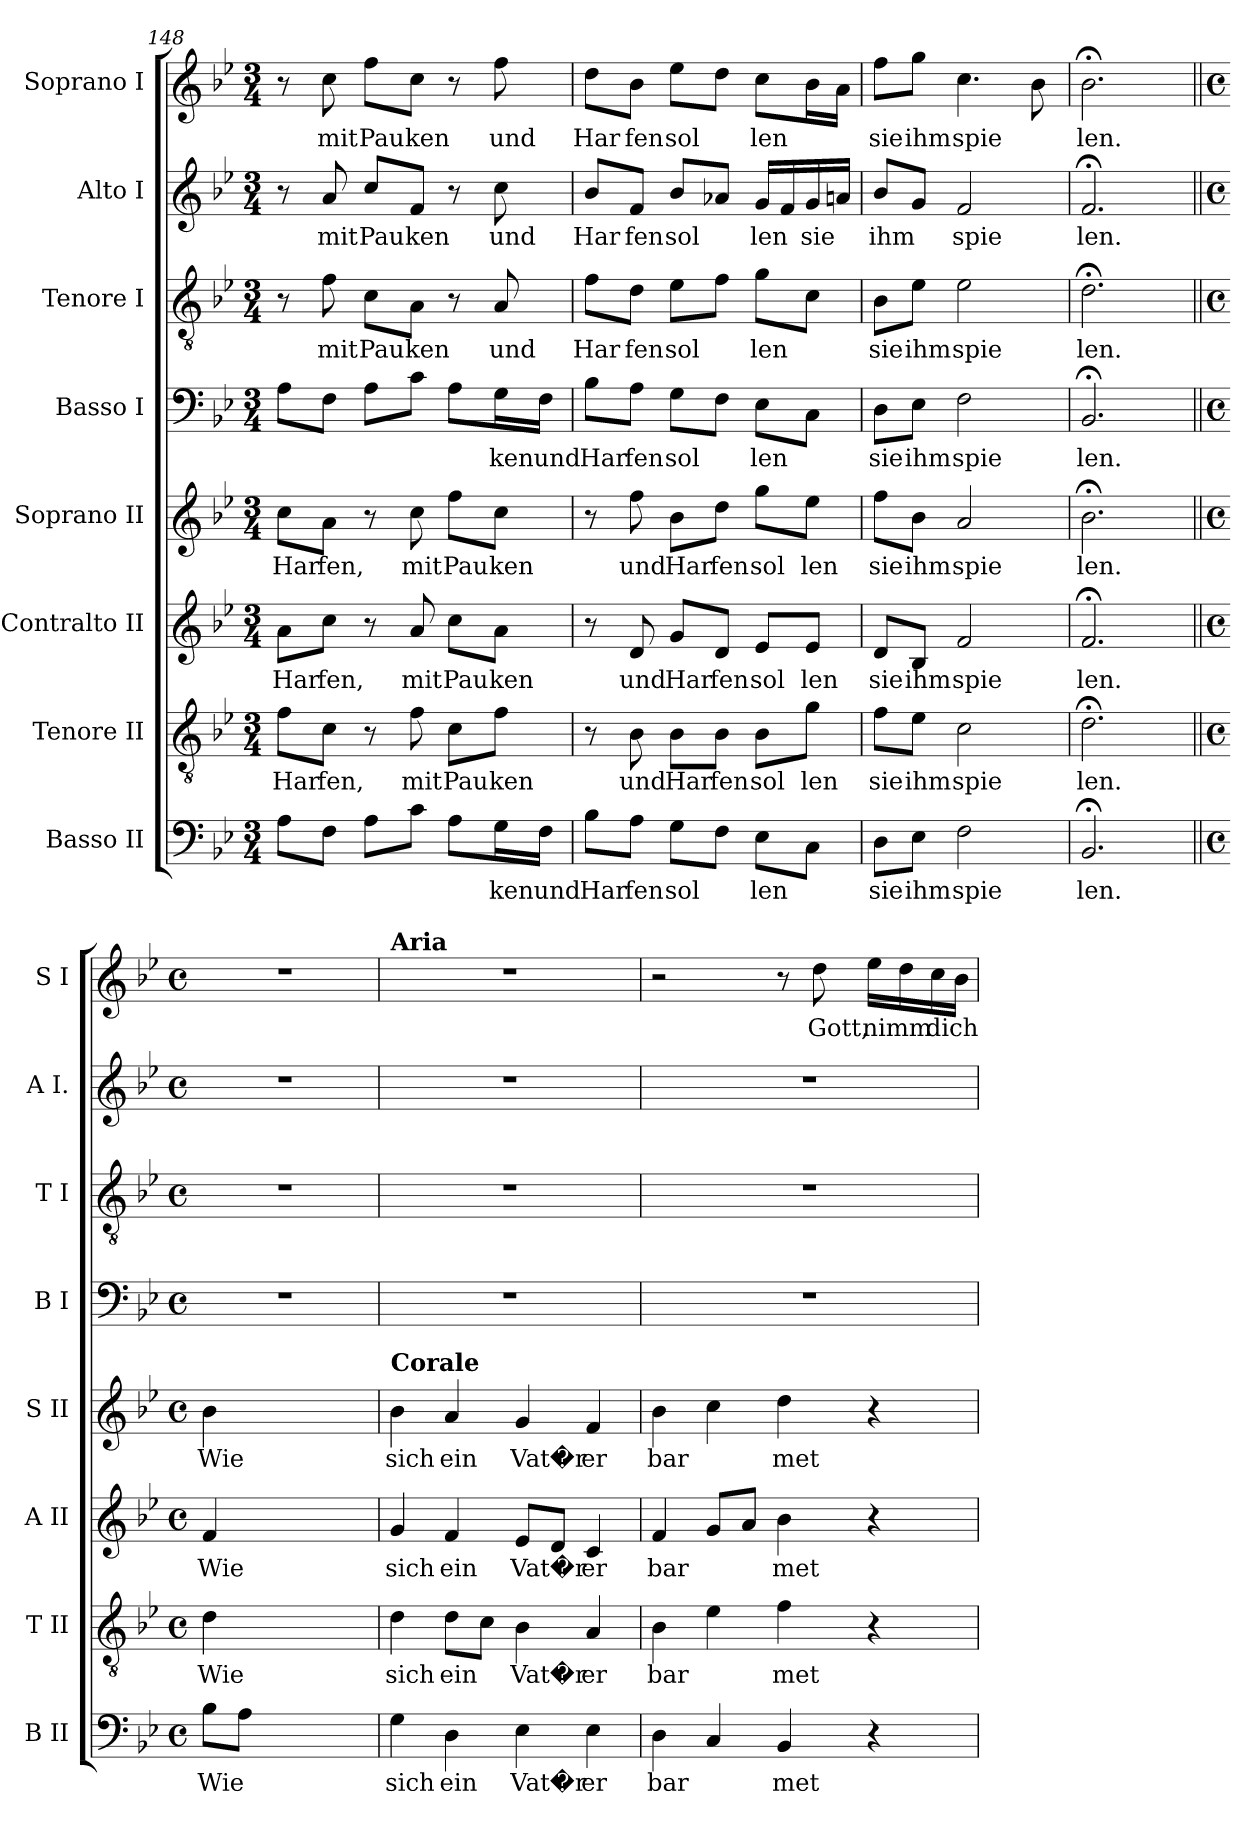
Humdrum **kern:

**kern	**text	**kern	**text	**kern	**text	**kern	**text	**kern	**text	**kern	**text	**kern	**text	**kern	**text
*part8	*part8	*part7	*part7	*part6	*part6	*part5	*part5	*part4	*part4	*part3	*part3	*part2	*part2	*part1	*part1
*staff8	*staff8	*staff7	*staff7	*staff6	*staff6	*staff5	*staff5	*staff4	*staff4	*staff3	*staff3	*staff2	*staff2	*staff1	*staff1
*I"Basso II	*	*I"Tenore II	*	*I"Contralto II	*	*I"Soprano II	*	*I"Basso I	*	*I"Tenore I	*	*I"Alto I	*	*I"Soprano I	*
*I'B II	*	*I'T II	*	*I'A II	*	*I'S II	*	*I'B I	*	*I'T I	*	*I'A I.	*	*I'S I	*
*clefF4	*	*clefGv2	*	*clefG2	*	*clefG2	*	*clefF4	*	*clefGv2	*	*clefG2	*	*clefG2	*
*k[b-e-]	*	*k[b-e-]	*	*k[b-e-]	*	*k[b-e-]	*	*k[b-e-]	*	*k[b-e-]	*	*k[b-e-]	*	*k[b-e-]	*
*M3/4	*	*M3/4	*	*M3/4	*	*M3/4	*	*M3/4	*	*M3/4	*	*M3/4	*	*M3/4	*
=148	=148	=148	=148	=148	=148	=148	=148	=148	=148	=148	=148	=148	=148	=148	=148
!	!	!	!LO:LY:b	!	!LO:LY:b	!	!LO:LY:b	!	!	!	!	!	!	!	!
8A\L	.	8f\L	Har	8a\L	Har	8cc\L	Har	8A\L	.	8r	.	8r	.	8r	.
!	!	!	!LO:LY:b	!	!LO:LY:b	!	!LO:LY:b	!	!	!	!LO:LY:b	!	!LO:LY:b	!	!LO:LY:b
8F\J	.	8c\J	fen,	8cc\J	fen,	8a\J	fen,	8F\J	.	8f\	mit	8a/	mit	8cc\	mit
!	!	!	!	!	!	!	!	!	!	!	!LO:LY:b	!	!LO:LY:b	!	!LO:LY:b
8A\L	.	8r	.	8r	.	8r	.	8A\L	.	8c\L	Pau	8cc/L	Pau	8ff\L	Pau
!	!	!	!LO:LY:b	!	!LO:LY:b	!	!LO:LY:b	!	!	!	!LO:LY:b	!	!LO:LY:b	!	!LO:LY:b
8c\J	.	8f\	mit	8a/	mit	8cc\	mit	8c\J	.	8A\J	ken	8f/J	ken	8cc\J	ken
!	!	!	!LO:LY:b	!	!LO:LY:b	!	!LO:LY:b	!	!	!	!	!	!	!	!
8A\L	.	8c\L	Pau	8cc\L	Pau	8ff\L	Pau	8A\L	.	8r	.	8r	.	8r	.
!	!LO:LY:b	!	!LO:LY:b	!	!LO:LY:b	!	!LO:LY:b	!	!LO:LY:b	!	!LO:LY:b	!	!LO:LY:b	!	!LO:LY:b
16G\L	ken	8f\J	ken	8a\J	ken	8cc\J	ken	16G\L	ken	8A/	und	8cc\	und	8ff\	und
!	!LO:LY:b	!	!	!	!	!	!	!	!LO:LY:b	!	!	!	!	!	!
16F\JJ	und	.	.	.	.	.	.	16F\JJ	und	.	.	.	.	.	.
!!LO:PB:g=z
=149	=149	=149	=149	=149	=149	=149	=149	=149	=149	=149	=149	=149	=149	=149	=149
!	!LO:LY:b	!	!	!	!	!	!	!	!LO:LY:b	!	!LO:LY:b	!	!LO:LY:b	!	!LO:LY:b
8B-\L	Har	8r	.	8r	.	8r	.	8B-\L	Har	8f\L	Har	8b-/L	Har	8dd\L	Har
!	!LO:LY:b	!	!LO:LY:b	!	!LO:LY:b	!	!LO:LY:b	!	!LO:LY:b	!	!LO:LY:b	!	!LO:LY:b	!	!LO:LY:b
8A\J	fen	8B-\	und	8d/	und	8ff\	und	8A\J	fen	8d\J	fen	8f/J	fen	8b-\J	fen
!	!LO:LY:b	!	!LO:LY:b	!	!LO:LY:b	!	!LO:LY:b	!	!LO:LY:b	!	!LO:LY:b	!	!LO:LY:b	!	!LO:LY:b
8G\L	sol	8B-\L	Har	8g/L	Har	8b-\L	Har	8G\L	sol	8e-\L	sol	8b-/L	sol	8ee-\L	sol
!	!	!	!LO:LY:b	!	!LO:LY:b	!	!LO:LY:b	!	!	!	!	!	!	!	!
8F\J	.	8B-\J	fen	8d/J	fen	8dd\J	fen	8F\J	.	8f\J	.	8a-X/J	.	8dd\J	.
!	!LO:LY:b	!	!LO:LY:b	!	!LO:LY:b	!	!LO:LY:b	!	!LO:LY:b	!	!LO:LY:b	!	!LO:LY:b	!	!LO:LY:b
8E-\L	len	8B-\L	sol	8e-/L	sol	8gg\L	sol	8E-\L	len	8g\L	len	16g/LL	len	8cc\L	len
.	.	.	.	.	.	.	.	.	.	.	.	16f/	.	.	.
!	!	!	!LO:LY:b	!	!LO:LY:b	!	!LO:LY:b	!	!	!	!	!	!LO:LY:b	!	!
8C\J	.	8g\J	len	8e-/J	len	8ee-\J	len	8C\J	.	8c\J	.	16g/	sie	16b-\L	.
.	.	.	.	.	.	.	.	.	.	.	.	16an/JJ	.	16a\JJ	.
=150	=150	=150	=150	=150	=150	=150	=150	=150	=150	=150	=150	=150	=150	=150	=150
!	!LO:LY:b	!	!LO:LY:b	!	!LO:LY:b	!	!LO:LY:b	!	!LO:LY:b	!	!LO:LY:b	!	!LO:LY:b	!	!LO:LY:b
8D\L	sie	8f\L	sie	8d/L	sie	8ff\L	sie	8D\L	sie	8B-\L	sie	8b-/L	ihm	8ff\L	sie
!	!LO:LY:b	!	!LO:LY:b	!	!LO:LY:b	!	!LO:LY:b	!	!LO:LY:b	!	!LO:LY:b	!	!	!	!LO:LY:b
8E-\J	ihm	8e-\J	ihm	8B-/J	ihm	8b-\J	ihm	8E-\J	ihm	8e-\J	ihm	8g/J	.	8gg\J	ihm
!	!LO:LY:b	!	!LO:LY:b	!	!LO:LY:b	!	!LO:LY:b	!	!LO:LY:b	!	!LO:LY:b	!	!LO:LY:b	!	!LO:LY:b
2F\	spie	2c\	spie	2f/	spie	2a/	spie	2F\	spie	2e-\	spie	2f/	spie	4.cc\	spie
.	.	.	.	.	.	.	.	.	.	.	.	.	.	8b-\	.
=151	=151	=151	=151	=151	=151	=151	=151	=151	=151	=151	=151	=151	=151	=151	=151
!	!LO:LY:b	!	!LO:LY:b	!	!LO:LY:b	!	!LO:LY:b	!	!LO:LY:b	!	!LO:LY:b	!	!LO:LY:b	!	!LO:LY:b
2.BB-;</	len.	2.d;<\	len.	2.f;</	len.	2.b-;<\	len.	2.BB-;</	len.	2.d;<\	len.	2.f;</	len.	2.b-;<\	len.
!!LO:PB:g=z
=||	=||	=||	=||	=||	=||	=||	=||	=||	=||	=||	=||	=||	=||	=||	=||
!!LO:REH:place=s1:a:B:fs=14:t=B
*M4/4	*	*M4/4	*	*M4/4	*	*M4/4	*	*M4/4	*	*M4/4	*	*M4/4	*	*M4/4	*
*met(c)	*	*met(c)	*	*met(c)	*	*met(c)	*	*met(c)	*	*met(c)	*	*met(c)	*	*met(c)	*
*	*	*	*	*	*	*	*	*	*	*	*	*	*	*MM78	*
!	!LO:LY:b	!	!LO:LY:b	!	!LO:LY:b	!	!LO:LY:b	!	!	!	!	!	!	!	!
8B-\L	Wie	4d\	Wie	4f/	Wie	4b-\	Wie	1r	.	1r	.	1r	.	1r	.
8A\J	.	.	.	.	.	.	.	.	.	.	.	.	.	.	.
2.ryy	.	2.ryy	.	2.ryy	.	2.ryy	.	.	.	.	.	.	.	.	.
=1	=1	=1	=1	=1	=1	=1	=1	=1	=1	=1	=1	=1	=1	=1	=1
!	!	!	!	!	!	!	!	!	!	!	!	!	!	!LO:TX:a:B:t=Aria	!
!	!	!	!	!	!	!LO:TX:a:B:t=Corale	!	!	!	!	!	!	!	!	!
!	!LO:LY:b	!	!LO:LY:b	!	!LO:LY:b	!	!LO:LY:b	!	!	!	!	!	!	!	!
4G\	sich	4d\	sich	4g/	sich	4b-\	sich	1r	.	1r	.	1r	.	1r	.
!	!LO:LY:b	!	!LO:LY:b	!	!LO:LY:b	!	!LO:LY:b	!	!	!	!	!	!	!	!
4D\	ein	8d\L	ein	4f/	ein	4a/	ein	.	.	.	.	.	.	.	.
.	.	8c\J	.	.	.	.	.	.	.	.	.	.	.	.	.
!	!LO:LY:b	!	!LO:LY:b	!	!LO:LY:b	!	!LO:LY:b	!	!	!	!	!	!	!	!
4E-\	Vat�r	4B-\	Vat�r	8e-/L	Vat�r	4g/	Vat�r	.	.	.	.	.	.	.	.
.	.	.	.	8d/J	.	.	.	.	.	.	.	.	.	.	.
!	!LO:LY:b	!	!LO:LY:b	!	!LO:LY:b	!	!LO:LY:b	!	!	!	!	!	!	!	!
4E-\	er	4A/	er	4c/	er	4f/	er	.	.	.	.	.	.	.	.
=2	=2	=2	=2	=2	=2	=2	=2	=2	=2	=2	=2	=2	=2	=2	=2
!	!LO:LY:b	!	!LO:LY:b	!	!LO:LY:b	!	!LO:LY:b	!	!	!	!	!	!	!	!
4D\	bar	4B-\	bar	4f/	bar	4b-\	bar	1r	.	1r	.	1r	.	2r	.
4C/	.	4e-\	.	8g/L	.	4cc\	.	.	.	.	.	.	.	.	.
.	.	.	.	8a/J	.	.	.	.	.	.	.	.	.	.	.
!	!LO:LY:b	!	!LO:LY:b	!	!LO:LY:b	!	!LO:LY:b	!	!	!	!	!	!	!	!
4BB-/	met	4f\	met	4b-\	met	4dd\	met	.	.	.	.	.	.	8r	.
!	!	!	!	!	!	!	!	!	!	!	!	!	!	!	!LO:LY:b
.	.	.	.	.	.	.	.	.	.	.	.	.	.	8dd\	Gott,
!	!	!	!	!	!	!	!	!	!	!	!	!	!	!	!LO:LY:b
4r	.	4r	.	4r	.	4r	.	.	.	.	.	.	.	16ee-\LL	nimm
.	.	.	.	.	.	.	.	.	.	.	.	.	.	16dd\	.
!	!	!	!	!	!	!	!	!	!	!	!	!	!	!	!LO:LY:b
.	.	.	.	.	.	.	.	.	.	.	.	.	.	16cc\	dich
.	.	.	.	.	.	.	.	.	.	.	.	.	.	16b-\JJ	.
=	=	=	=	=	=	=	=	=	=	=	=	=	=	=	=
*-	*-	*-	*-	*-	*-	*-	*-	*-	*-	*-	*-	*-	*-	*-	*-
